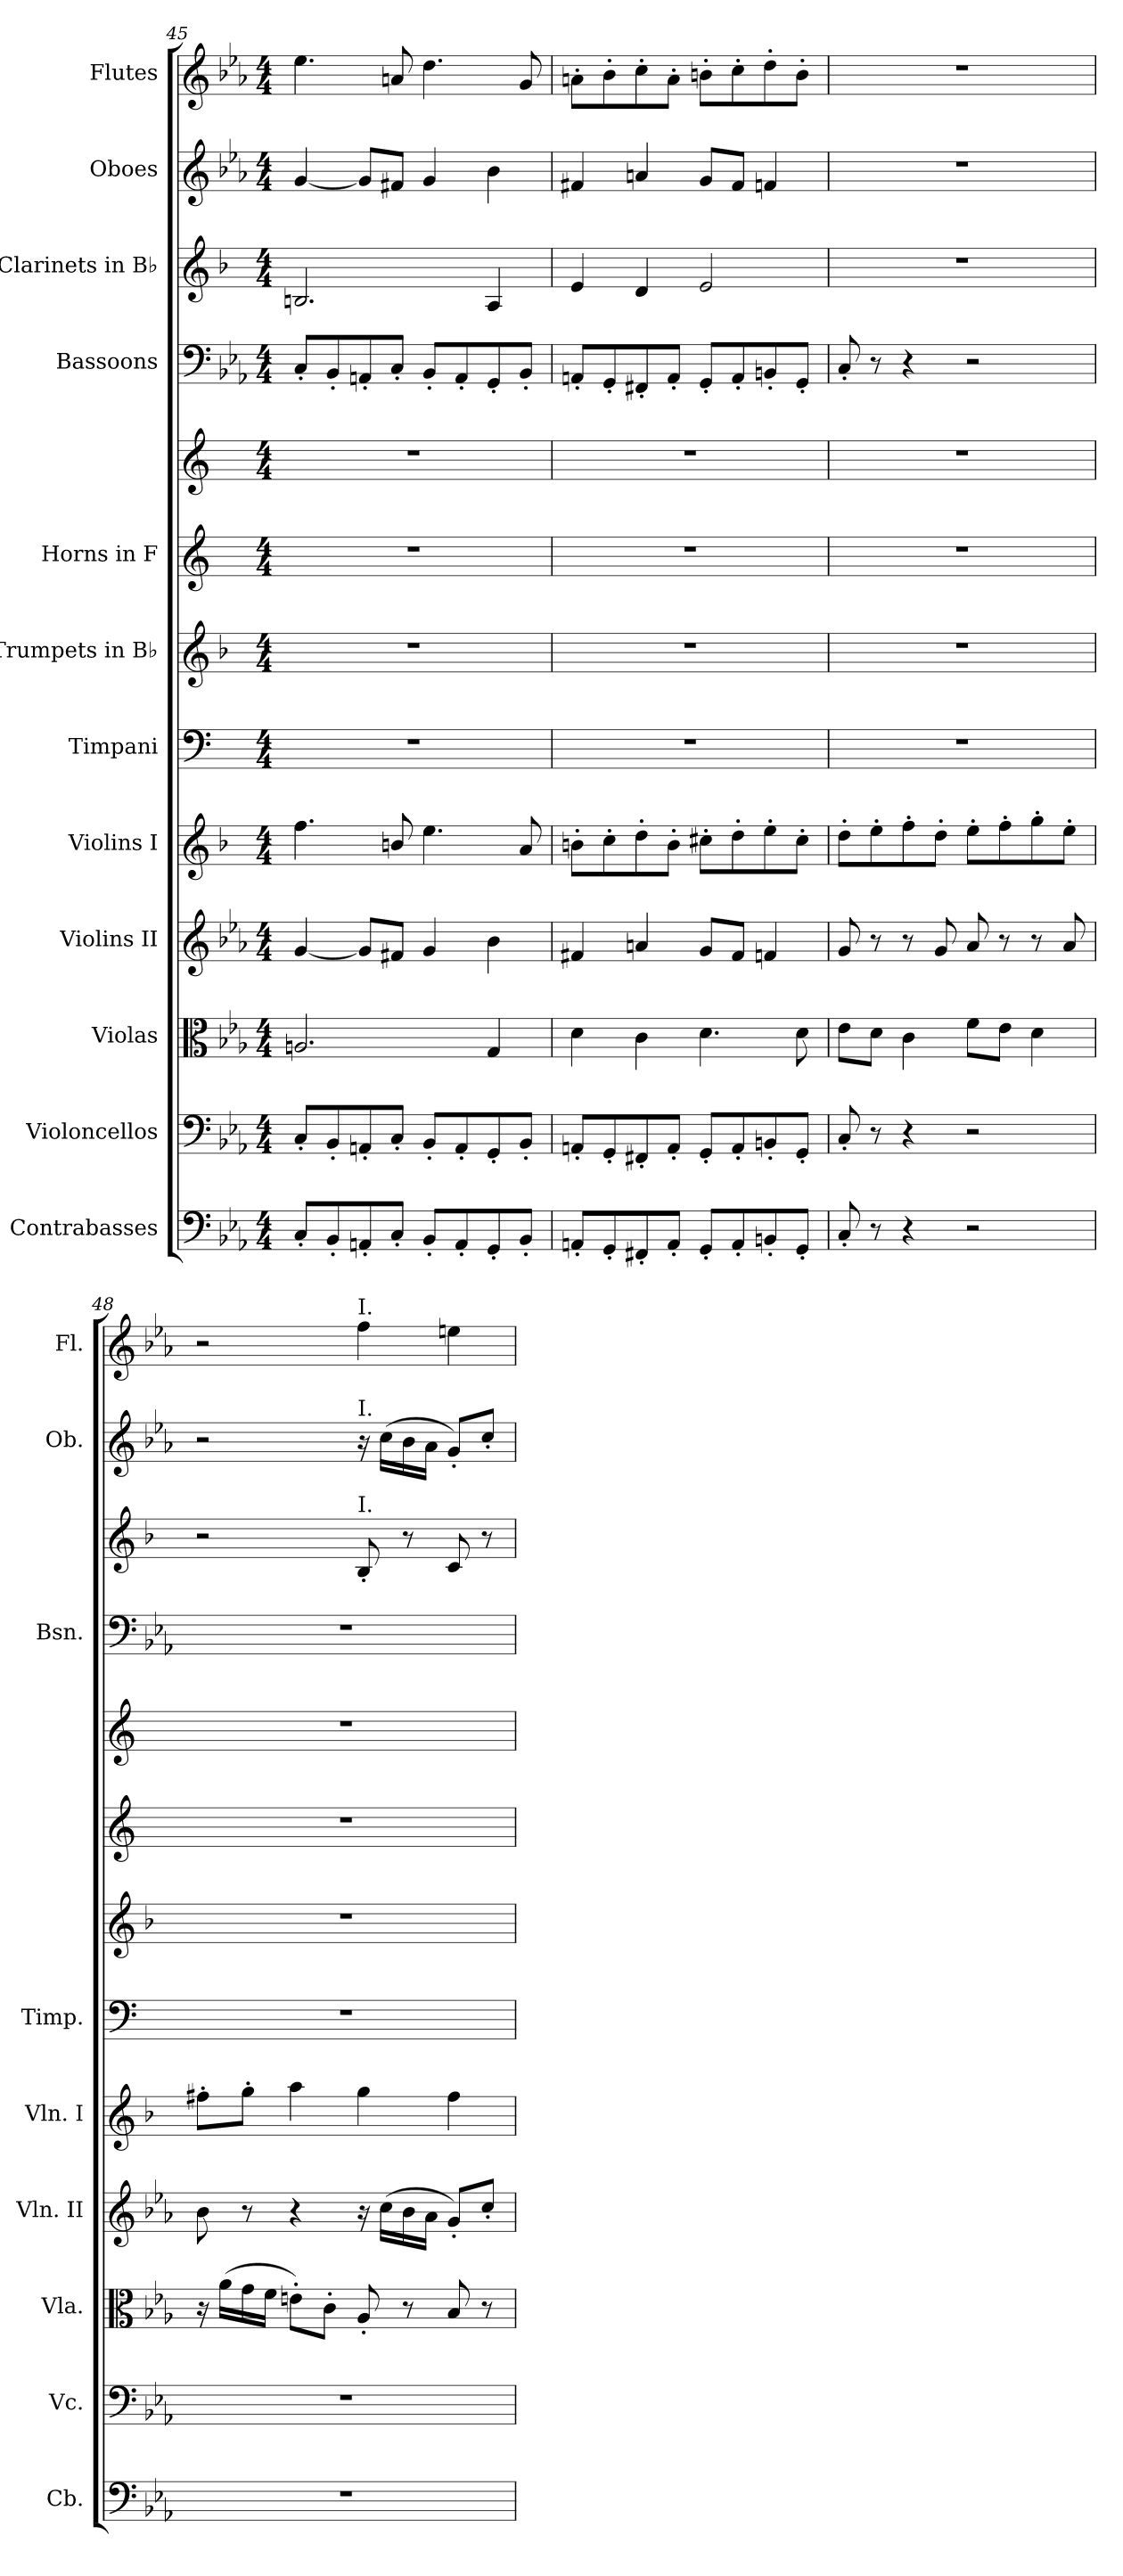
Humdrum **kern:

**kern	**kern	**kern	**kern	**kern	**kern	**kern	**kern	**kern	**kern	**kern	**kern	**kern
*part12	*part11	*part10	*part9	*part8	*part7	*part6	*part5	*part5	*part4	*part3	*part2	*part1
*staff13	*staff12	*staff11	*staff10	*staff9	*staff8	*staff7	*staff6	*staff5	*staff4	*staff3	*staff2	*staff1
*I"Contrabasses	*I"Violoncellos	*I"Violas	*I"Violins II	*I"Violins I	*I"Timpani	*I"Trumpets in B♭	*I"Horns in F	*	*I"Bassoons	*I"Clarinets in B♭	*I"Oboes	*I"Flutes
*I'Cb.	*I'Vc.	*I'Vla.	*I'Vln. II	*I'Vln. I	*I'Timp.	*	*	*	*I'Bsn.	*	*I'Ob.	*I'Fl.
!!LO:PB:g=z
*clefF4	*clefF4	*clefC3	*clefG2	*clefG2	*clefF4	*clefG2	*clefG2	*clefG2	*clefF4	*clefG2	*clefG2	*clefG2
*ITrd7c12	*	*	*	*ITrd1c2	*	*ITrd1c2	*ITrd4c7	*ITrd4c7	*	*ITrd1c2	*	*
*k[b-e-a-]	*k[b-e-a-]	*k[b-e-a-]	*k[b-e-a-]	*k[b-e-a-]	*k[]	*k[b-e-a-]	*k[b-]	*k[b-]	*k[b-e-a-]	*k[b-e-a-]	*k[b-e-a-]	*k[b-e-a-]
*M4/4	*M4/4	*M4/4	*M4/4	*M4/4	*M4/4	*M4/4	*M4/4	*M4/4	*M4/4	*M4/4	*M4/4	*M4/4
=45	=45	=45	=45	=45	=45	=45	=45	=45	=45	=45	=45	=45
8CC'/L	8C'/L	2.An/	[4g/	4.ee-\	1r	1r	1r	1r	8C'/L	2.An/	[4g/	4.ee-\
8BBB-'/	8BB-'/	.	.	.	.	.	.	.	8BB-'/	.	.	.
8AAAn'/	8AAn'/	.	8g/L]	.	.	.	.	.	8AAn'/	.	8g/L]	.
8CC'/J	8C'/J	.	8f#X/J	8an/	.	.	.	.	8C'/J	.	8f#X/J	8an/
8BBB-'/L	8BB-'/L	.	4g/	4.dd\	.	.	.	.	8BB-'/L	.	4g/	4.dd\
8AAA'/	8AA'/	.	.	.	.	.	.	.	8AA'/	.	.	.
8GGG'/	8GG'/	4G/	4b-\	.	.	.	.	.	8GG'/	4G/	4b-\	.
8BBB-'/J	8BB-'/J	.	.	8g/	.	.	.	.	8BB-'/J	.	.	8g/
=46	=46	=46	=46	=46	=46	=46	=46	=46	=46	=46	=46	=46
8AAAn'/L	8AAn'/L	4d\	4f#X/	8an'\L	1r	1r	1r	1r	8AAn'/L	4d/	4f#X/	8an'\L
8GGG'/	8GG'/	.	.	8b-'\	.	.	.	.	8GG'/	.	.	8b-'\
8FFF#X'/	8FF#X'/	4c\	4an/	8cc'\	.	.	.	.	8FF#X'/	4c/	4an/	8cc'\
8AAA'/J	8AA'/J	.	.	8a'\J	.	.	.	.	8AA'/J	.	.	8a'\J
8GGG'/L	8GG'/L	4.d\	8g/L	8bn'\L	.	.	.	.	8GG'/L	2d/	8g/L	8bn'\L
8AAA'/	8AA'/	.	8f#/J	8cc'\	.	.	.	.	8AA'/	.	8f#/J	8cc'\
8BBBn'/	8BBn'/	.	4fn/	8dd'\	.	.	.	.	8BBn'/	.	4fn/	8dd'\
8GGG'/J	8GG'/J	8d\	.	8b'\J	.	.	.	.	8GG'/J	.	.	8b'\J
=47	=47	=47	=47	=47	=47	=47	=47	=47	=47	=47	=47	=47
8CC'/	8C'/	8e-\L	8g/	8cc'\L	1r	1r	1r	1r	8C'/	1r	1r	1r
8r	8r	8d\J	8r	8dd'\	.	.	.	.	8r	.	.	.
4r	4r	4c\	8r	8ee-'\	.	.	.	.	4r	.	.	.
.	.	.	8g/	8cc'\J	.	.	.	.	.	.	.	.
2r	2r	8f\L	8a-/	8dd'\L	.	.	.	.	2r	.	.	.
.	.	8e-\J	8r	8ee-'\	.	.	.	.	.	.	.	.
.	.	4d\	8r	8ff'\	.	.	.	.	.	.	.	.
.	.	.	8a-/	8dd'\J	.	.	.	.	.	.	.	.
!!LO:PB:g=z
=48	=48	=48	=48	=48	=48	=48	=48	=48	=48	=48	=48	=48
1r	1r	16r	8b-\	8een'\L	1r	1r	1r	1r	1r	2r	2r	2r
.	.	(16a-\LL	.	.	.	.	.	.	.	.	.	.
.	.	16g\	8r	8ff'\J	.	.	.	.	.	.	.	.
.	.	16f\JJ	.	.	.	.	.	.	.	.	.	.
.	.	8en'\L)	4r	4gg\	.	.	.	.	.	.	.	.
.	.	8c'\J	.	.	.	.	.	.	.	.	.	.
!	!	!	!	!	!	!	!	!	!	!	!	!LO:TX:a:t=I.
!	!	!	!	!	!	!	!	!	!	!	!LO:TX:a:t=I.	!
!	!	!	!	!	!	!	!	!	!	!LO:TX:a:t=I.	!	!
.	.	8A-'/	16r	4ff\	.	.	.	.	.	8A-'/	16r	4ff\
.	.	.	(16cc\LL	.	.	.	.	.	.	.	(16cc\LL	.
.	.	8r	16b-\	.	.	.	.	.	.	8r	16b-\	.
.	.	.	16a-\JJ	.	.	.	.	.	.	.	16a-\JJ	.
.	.	8B-/	8g'/L)	4ee\	.	.	.	.	.	8B-/	8g'/L)	4een\
.	.	8r	8cc'/J	.	.	.	.	.	.	8r	8cc'/J	.
=	=	=	=	=	=	=	=	=	=	=	=	=
*-	*-	*-	*-	*-	*-	*-	*-	*-	*-	*-	*-	*-
